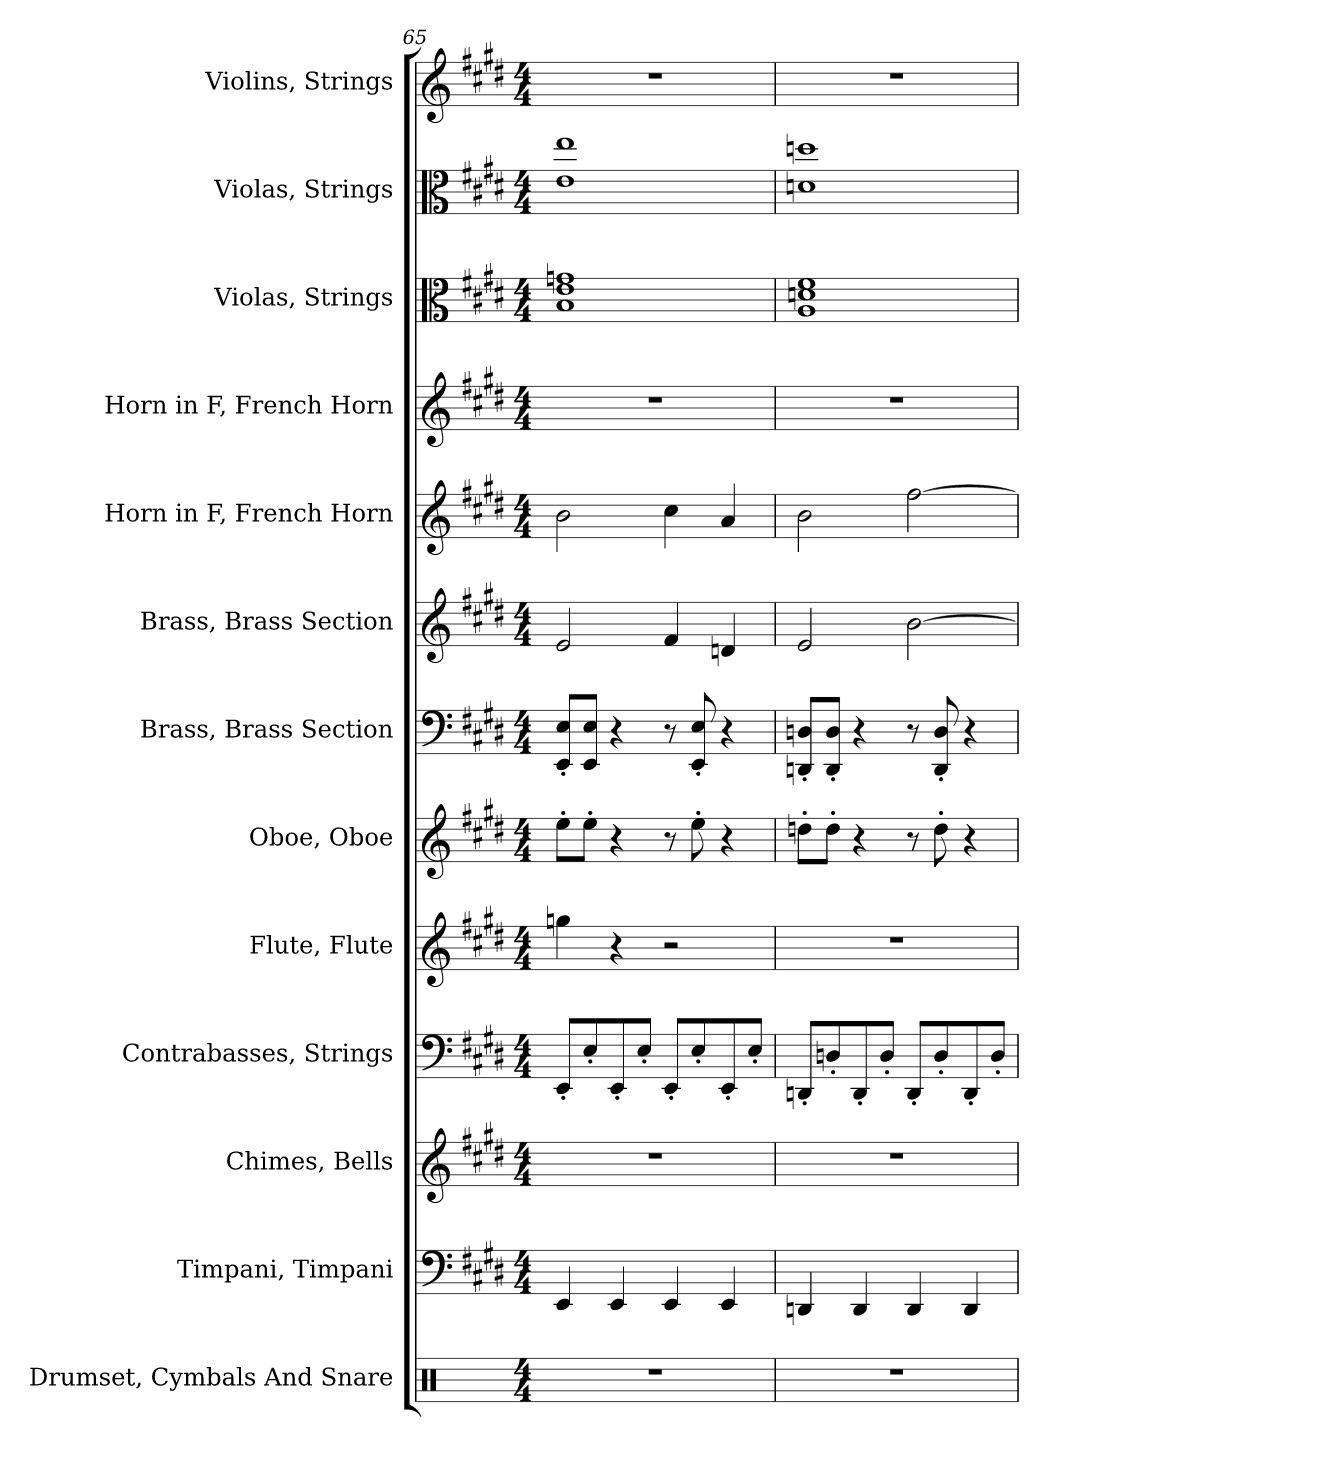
**kern	**kern	**kern	**kern	**kern	**kern	**kern	**kern	**kern	**kern	**kern	**kern	**kern
*part13	*part12	*part11	*part10	*part9	*part8	*part7	*part6	*part5	*part4	*part3	*part2	*part1
*staff13	*staff12	*staff11	*staff10	*staff9	*staff8	*staff7	*staff6	*staff5	*staff4	*staff3	*staff2	*staff1
*I"Drumset, Cymbals And Snare	*I"Timpani, Timpani	*I"Chimes, Bells	*I"Contrabasses, Strings	*I"Flute, Flute	*I"Oboe, Oboe	*I"Brass, Brass Section	*I"Brass, Brass Section	*I"Horn in F, French Horn	*I"Horn in F, French Horn	*I"Violas, Strings	*I"Violas, Strings	*I"Violins, Strings
*I'D. Set	*I'Timp.	*I'Cme.	*I'Cbs.	*I'Fl.	*I'Ob.	*I'Br.	*I'Br.	*I'F Hn.	*I'F Hn.	*I'Vlas.	*I'Vlas.	*I'Vlns.
*clefX	*clefF4	*clefG2	*clefF4	*clefG2	*clefG2	*clefF4	*clefG2	*clefG2	*clefG2	*clefC3	*clefC3	*clefG2
*	*	*	*ITrd7c12	*	*	*	*	*ITrd4c7	*ITrd4c7	*	*	*
*k[]	*k[f#c#g#d#]	*k[f#c#g#d#]	*k[f#c#g#d#]	*k[f#c#g#d#]	*k[f#c#g#d#]	*k[f#c#g#d#]	*k[f#c#g#d#]	*k[f#c#g#]	*k[f#c#g#]	*k[f#c#g#d#]	*k[f#c#g#d#]	*k[f#c#g#d#]
*M4/4	*M4/4	*M4/4	*M4/4	*M4/4	*M4/4	*M4/4	*M4/4	*M4/4	*M4/4	*M4/4	*M4/4	*M4/4
=65	=65	=65	=65	=65	=65	=65	=65	=65	=65	=65	=65	=65
1r	4EE/	1r	8EEE'/L	4ggn\	8ee'\L	8EE/' 8E/'L	2e/	2e\	1r	1B 1e 1gn	1e 1ee	1r
.	.	.	8EE'/	.	8ee'\J	8EE/ 8E/J	.	.	.	.	.	.
.	4EE/	.	8EEE'/	4r	4r	4r	.	.	.	.	.	.
.	.	.	8EE'/J	.	.	.	.	.	.	.	.	.
.	4EE/	.	8EEE'/L	2r	8r	8r	4f#/	4f#\	.	.	.	.
.	.	.	8EE'/	.	8ee'\	8EE/' 8E/'	.	.	.	.	.	.
.	4EE/	.	8EEE'/	.	4r	4r	4dn/	4d/	.	.	.	.
.	.	.	8EE'/J	.	.	.	.	.	.	.	.	.
!!LO:PB:g=z
=66	=66	=66	=66	=66	=66	=66	=66	=66	=66	=66	=66	=66
1r	4DDn/	1r	8DDDn'/L	1r	8ddn'\L	8DDn/' 8Dn/'L	2e/	2e\	1r	1A 1dn 1f#	1dn 1ddn	1r
.	.	.	8DDn'/	.	8dd'\J	8DD/' 8D/'J	.	.	.	.	.	.
.	4DD/	.	8DDD'/	.	4r	4r	.	.	.	.	.	.
.	.	.	8DD'/J	.	.	.	.	.	.	.	.	.
.	4DD/	.	8DDD'/L	.	8r	8r	[2b\	[2b\	.	.	.	.
.	.	.	8DD'/	.	8dd'\	8DD/' 8D/'	.	.	.	.	.	.
.	4DD/	.	8DDD'/	.	4r	4r	.	.	.	.	.	.
.	.	.	8DD'/J	.	.	.	.	.	.	.	.	.
=	=	=	=	=	=	=	=	=	=	=	=	=
*-	*-	*-	*-	*-	*-	*-	*-	*-	*-	*-	*-	*-
